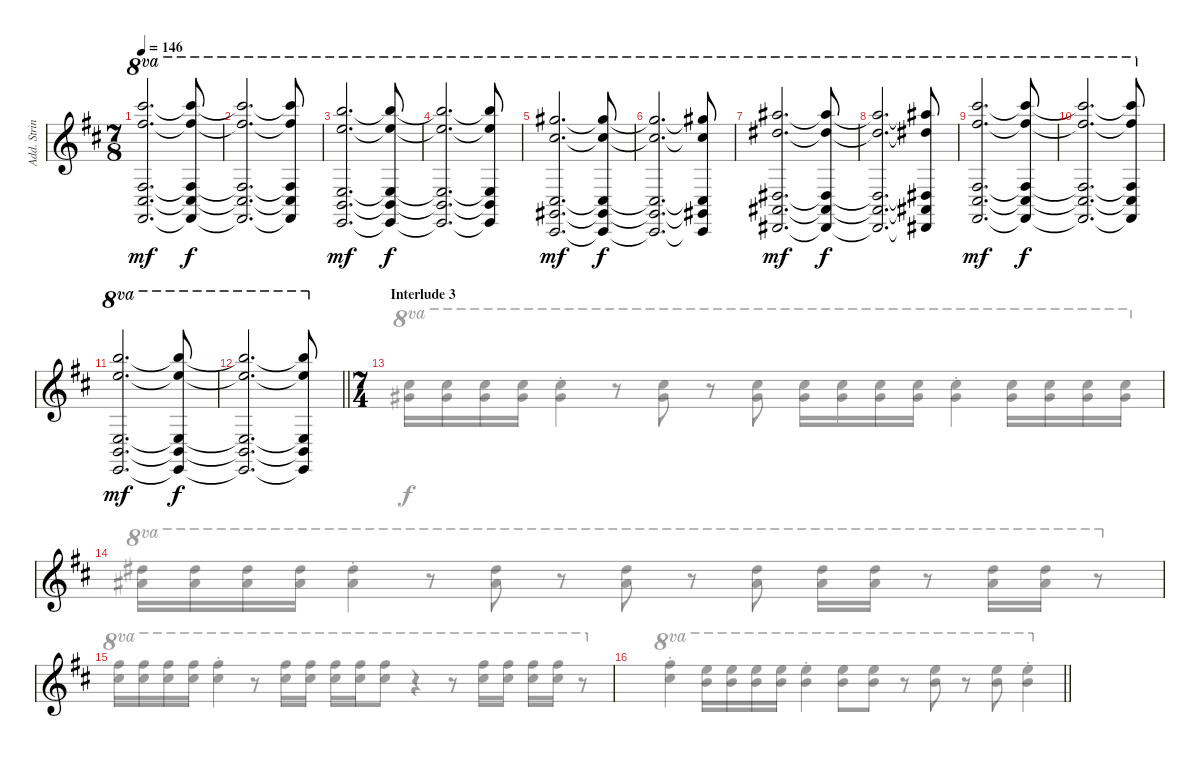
\track ("Add. Strings" "Add. Strin") {instrument stringensemble1}
\staff {score}
\tuning (Ab4 Eb4 G3 D3 A2 E2 B1) {hide}
\voice
\ts (7 8)
\tempo 146
\clef g2
\ks bminor
(29.1 27.2 21.5 21.6 19.7).2{d ot 8va dy mf} (29.1{t} 27.2{t} 21.5{t} 21.6{t} 19.7{t}).8{ot 8va dy f} |
(29.1{t} 27.2{t} 21.5{t} 21.6{t} 19.7{t}).2{d ot 8va} (29.1{t} 27.2{t} 21.5{t} 21.6{t} 19.7{t}).8{ot 8va} |
(27.1 25.2 19.5 19.6 17.7).2{d ot 8va dy mf} (27.1{t} 25.2{t} 19.5{t} 19.6{t} 17.7{t}).8{ot 8va dy f} |
(27.1{t} 25.2{t} 19.5{t} 19.6{t} 17.7{t}).2{d ot 8va} (27.1{t} 25.2{t} 19.5{t} 19.6{t} 17.7{t}).8{ot 8va} |
(24.1 22.2 16.5 16.6 14.7).2{d ot 8va dy mf} (24.1{t} 22.2{t} 16.5{t} 16.6{t} 14.7{t}).8{ot 8va dy f} |
(24.1{t} 22.2{t} 16.5{t} 16.6{t} 14.7{t}).2{d ot 8va} (24.1{t} 22.2{t} 16.5{t} 16.6{t} 14.7{t}).8{ot 8va} |
(26.1 24.2 18.5 18.6 16.7).2{d ot 8va dy mf} (26.1{t} 24.2{t} 18.5{t} 18.6{t} 16.7{t}).8{ot 8va dy f} |
(26.1{t} 24.2{t} 18.5{t} 18.6{t} 16.7{t}).2{d ot 8va} (26.1{t} 24.2{t} 18.5{t} 18.6{t} 16.7{t}).8{ot 8va} |
(29.1 27.2 21.5 21.6 19.7).2{d ot 8va dy mf} (29.1{t} 27.2{t} 21.5{t} 21.6{t} 19.7{t}).8{ot 8va dy f} |
(29.1{t} 27.2{t} 21.5{t} 21.6{t} 19.7{t}).2{d ot 8va} (29.1{t} 27.2{t} 21.5{t} 21.6{t} 19.7{t}).8{ot 8va} |
(27.1 25.2 19.5 19.6 17.7).2{d ot 8va dy mf} (27.1{t} 25.2{t} 19.5{t} 19.6{t} 17.7{t}).8{ot 8va dy f} |
\barLineRight lightlight
(27.1{t} 25.2{t} 19.5{t} 19.6{t} 17.7{t}).2{d ot 8va} (27.1{t} 25.2{t} 19.5{t} 19.6{t} 17.7{t}).8{ot 8va} |
\ts (7 4)
\section ("" "Interlude 3")
|
|
|
\barLineRight lightlight
\voice
\clef g2
\ottava regular
\simile none
\ks bminor
|
|
|
|
|
|
|
|
|
|
|
\barLineRight lightlight
|
(22.2 25.3).16{ot 8va} (22.2 25.3).16{ot 8va} (22.2 25.3).16{ot 8va} (22.2 25.3).16{ot 8va} (22.2{st} 25.3{st}).4{ot 8va} r.8{ot 8va} (22.2 25.3).8{ot 8va} r.8{ot 8va} (22.2 25.3).8{ot 8va} (22.2 25.3).16{ot 8va} (22.2 25.3).16{ot 8va} (22.2 25.3).16{ot 8va} (22.2 25.3).16{ot 8va} (22.2{st} 25.3{st}).4{ot 8va} (22.2 25.3).16{ot 8va} (22.2 25.3).16{ot 8va} (22.2 25.3).16{ot 8va} (22.2 25.3).16{ot 8va} |
(24.2 27.3).16{ot 8va} (24.2 27.3).16{ot 8va} (24.2 27.3).16{ot 8va} (24.2 27.3).16{ot 8va} (24.2{st} 27.3{st}).4{ot 8va} r.8{ot 8va} (24.2 27.3).8{ot 8va} r.8{ot 8va} (24.2 27.3).8{ot 8va} r.8{ot 8va} (24.2 27.3).8{ot 8va} (24.2 27.3).16{ot 8va} (24.2 27.3).16{ot 8va} r.8{ot 8va} (24.2 27.3).16{ot 8va} (24.2 27.3).16{ot 8va} r.8{ot 8va} |
(27.2 30.3).16{ot 8va} (27.2 30.3).16{ot 8va} (27.2 30.3).16{ot 8va} (27.2 30.3).16{ot 8va} (27.2{st} 30.3{st}).4{ot 8va} r.8{ot 8va} (27.2 30.3).16{ot 8va} (27.2 30.3).16{ot 8va} (27.2 30.3).16{ot 8va} (27.2 30.3).16{ot 8va} (27.2 30.3).8{ot 8va} r.4{ot 8va} r.8{ot 8va} (27.2 30.3).16{ot 8va} (27.2 30.3).16{ot 8va} (27.2 30.3).16{ot 8va} (27.2 30.3).16{ot 8va} r.8{ot 8va} |
\barLineRight lightlight
(27.2{st} 30.3{st}).4{ot 8va} (25.2 28.3).16{ot 8va} (25.2 28.3).16{ot 8va} (25.2 28.3).16{ot 8va} (25.2 28.3).16{ot 8va} (25.2{st} 28.3{st}).4{ot 8va} (25.2 28.3).8{ot 8va} (25.2 28.3).8{ot 8va} r.8{ot 8va} (25.2 28.3).8{ot 8va} r.8{ot 8va} (25.2 28.3).8{ot 8va} (25.2{st} 28.3{st}).4{ot 8va}
